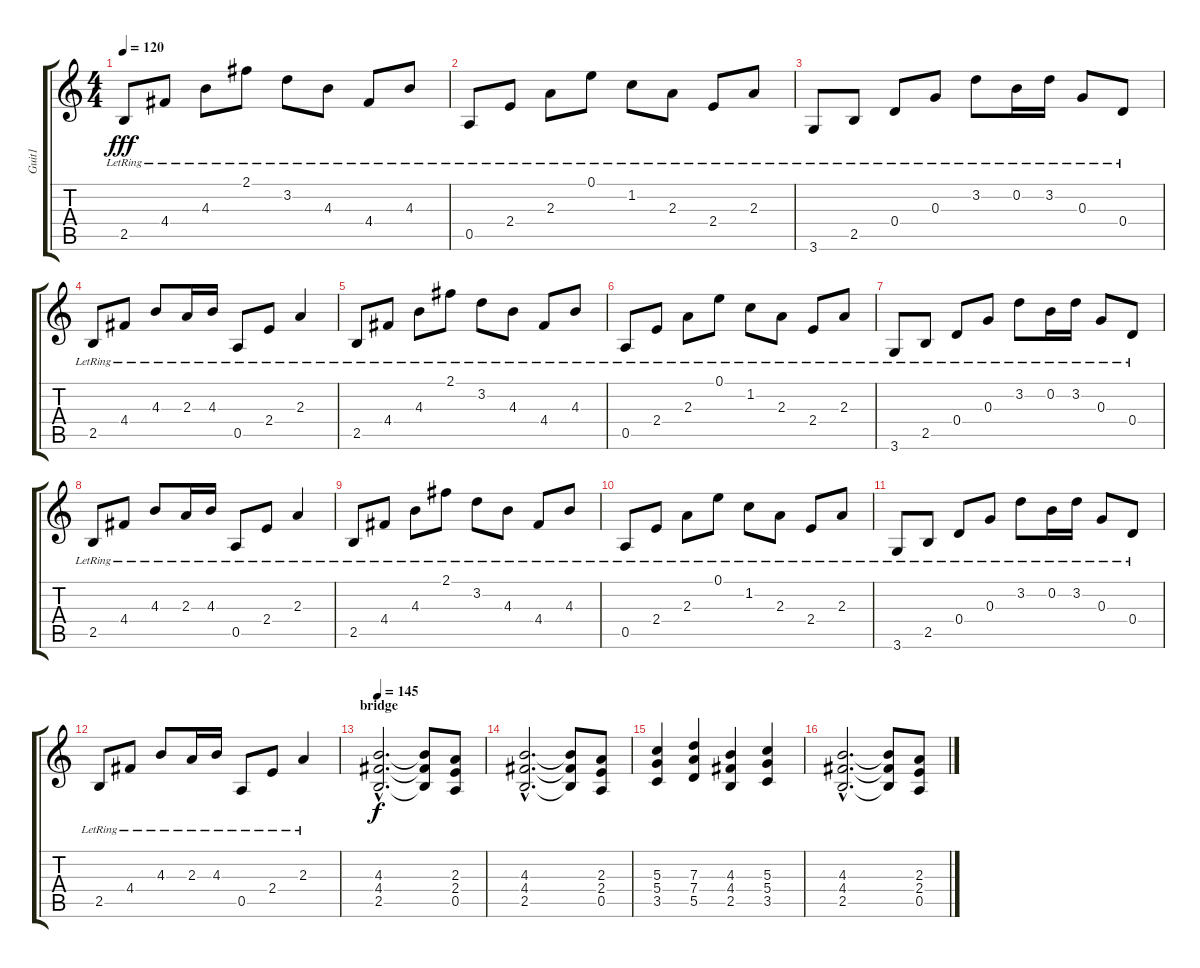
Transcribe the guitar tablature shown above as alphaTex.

\track ("Guit1" "Guit1") {instrument acousticguitarsteel}
\staff {score tabs}
\tuning (E4 B3 G3 D3 A2 E2) {hide}
\ts (4 4)
\tempo 120
\clef g2
\ks c
2.5{lr}.8{dy fff} 4.4{lr}.8 4.3{lr}.8 2.1{lr}.8 3.2{lr}.8 4.3{lr}.8 4.4{lr}.8 4.3{lr}.8 |
0.5{lr}.8 2.4{lr}.8 2.3{lr}.8 0.1{lr}.8 1.2{lr}.8 2.3{lr}.8 2.4{lr}.8 2.3{lr}.8 |
3.6{lr}.8 2.5{lr}.8 0.4{lr}.8 0.3{lr}.8 3.2{lr}.8 0.2{lr}.16 3.2{lr}.16 0.3{lr}.8 0.4{lr}.8 |
2.5{lr}.8 4.4{lr}.8 4.3{lr}.8 2.3{lr}.16 4.3{lr}.16 0.5{lr}.8 2.4{lr}.8 2.3{lr}.4 |
2.5{lr}.8 4.4{lr}.8 4.3{lr}.8 2.1{lr}.8 3.2{lr}.8 4.3{lr}.8 4.4{lr}.8 4.3{lr}.8 |
0.5{lr}.8 2.4{lr}.8 2.3{lr}.8 0.1{lr}.8 1.2{lr}.8 2.3{lr}.8 2.4{lr}.8 2.3{lr}.8 |
3.6{lr}.8 2.5{lr}.8 0.4{lr}.8 0.3{lr}.8 3.2{lr}.8 0.2{lr}.16 3.2{lr}.16 0.3{lr}.8 0.4{lr}.8 |
2.5{lr}.8 4.4{lr}.8 4.3{lr}.8 2.3{lr}.16 4.3{lr}.16 0.5{lr}.8 2.4{lr}.8 2.3{lr}.4 |
2.5{lr}.8 4.4{lr}.8 4.3{lr}.8 2.1{lr}.8 3.2{lr}.8 4.3{lr}.8 4.4{lr}.8 4.3{lr}.8 |
0.5{lr}.8 2.4{lr}.8 2.3{lr}.8 0.1{lr}.8 1.2{lr}.8 2.3{lr}.8 2.4{lr}.8 2.3{lr}.8 |
3.6{lr}.8 2.5{lr}.8 0.4{lr}.8 0.3{lr}.8 3.2{lr}.8 0.2{lr}.16 3.2{lr}.16 0.3{lr}.8 0.4{lr}.8 |
2.5{lr}.8 4.4{lr}.8 4.3{lr}.8 2.3{lr}.16 4.3{lr}.16 0.5{lr}.8 2.4{lr}.8 2.3{lr}.4 |
\section ("" "bridge")
\tempo 145
(4.3{hac} 4.4{hac} 2.5{hac}).2{d dy f instrument overdrivenguitar} (4.3{t} 4.4{t} 2.5{t}).8 (2.3 2.4 0.5).8 |
(4.3{hac} 4.4{hac} 2.5{hac}).2{d} (4.3{t} 4.4{t} 2.5{t}).8 (2.3 2.4 0.5).8 |
(5.3 5.4 3.5).4 (7.3 7.4 5.5).4 (4.3 4.4 2.5).4 (5.3 5.4 3.5).4 |
(4.3{hac} 4.4{hac} 2.5{hac}).2{d} (4.3{t} 4.4{t} 2.5{t}).8 (2.3 2.4 0.5).8
